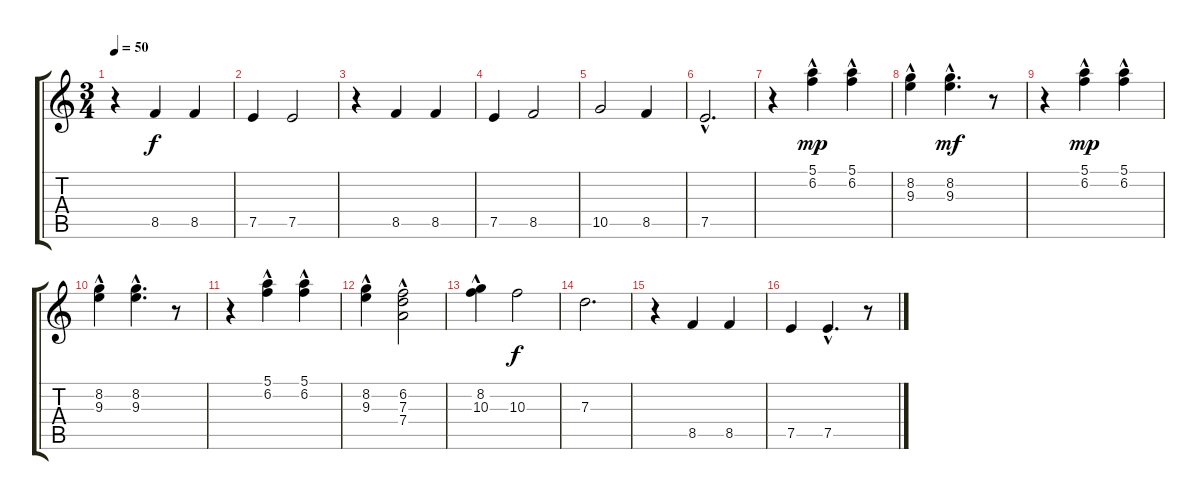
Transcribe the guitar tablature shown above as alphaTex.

\track ("           CIS 70523,2516" "          ") {instrument distortionguitar}
\staff {score tabs}
\tuning (E4 B3 G3 D3 A2 E2) {hide}
\ts (3 4)
\tempo 50
\clef g2
\ks c
r.4{dy f} 8.5.4 8.5.4 |
7.5.4 7.5.2 |
r.4 8.5.4 8.5.4 |
7.5.4 8.5.2 |
10.5.2 8.5.4 |
7.5{hac}.2{d} |
r.4 (5.1{hac} 6.2{hac}).4{dy mp} (5.1{hac} 6.2).4 |
(8.2{hac} 9.3).4 (8.2 9.3{hac}).4{d dy mf} r.8 |
r.4 (5.1 6.2{hac}).4{dy mp} (5.1{hac} 6.2{hac}).4 |
(8.2{hac} 9.3).4 (8.2 9.3{hac}).4{d} r.8 |
r.4 (5.1 6.2{hac}).4 (5.1{hac} 6.2{hac}).4 |
(8.2{hac} 9.3).4 (6.2{hac} 7.3{hac} 7.4{hac}).2 |
(8.2{hac} 10.3).4 10.3.2{dy f} |
7.3.2{d} |
r.4 8.5.4 8.5.4 |
7.5.4 7.5{hac}.4{d} r.8
